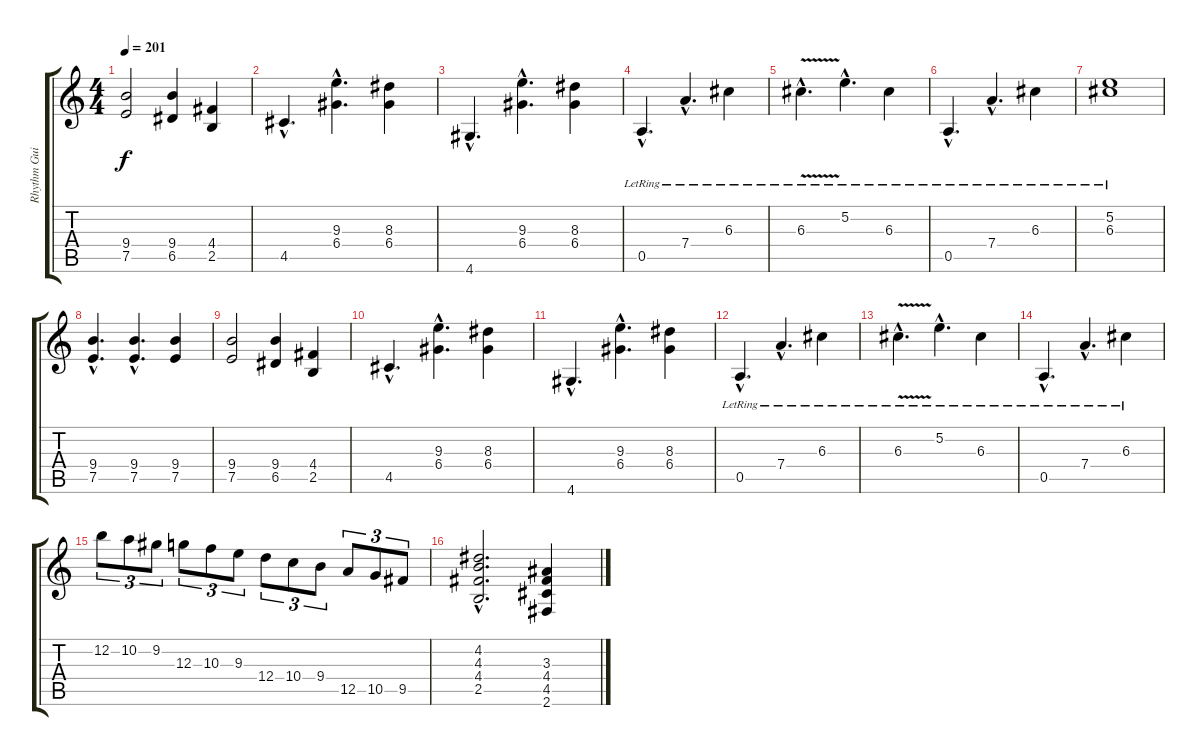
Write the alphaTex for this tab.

\track ("Rhythm Guitar" "Rhythm Gui") {instrument distortionguitar}
\staff {score tabs}
\tuning (E4 B3 G3 D3 A2 E2) {hide}
\ts (4 4)
\tempo 201
\clef g2
\ks c
(9.4 7.5).2{dy f} (9.4 6.5).4 (4.4 2.5).4 |
4.5{hac}.4{d} (9.3{hac} 6.4{hac}).4{d} (8.3 6.4).4 |
4.6{hac}.4{d} (9.3{hac} 6.4{hac}).4{d} (8.3 6.4).4 |
0.5{hac lr}.4{d} 7.4{hac lr}.4{d} 6.3{lr}.4 |
6.3{v hac lr}.4{d} 5.2{hac lr}.4{d} 6.3{lr}.4 |
0.5{hac lr}.4{d} 7.4{hac lr}.4{d} 6.3{lr}.4 |
(5.2{lr} 6.3{lr}).1 |
(9.4{hac} 7.5{hac}).4{d} (9.4{hac} 7.5{hac}).4{d} (9.4 7.5).4 |
(9.4 7.5).2 (9.4 6.5).4 (4.4 2.5).4 |
4.5{hac}.4{d} (9.3{hac} 6.4{hac}).4{d} (8.3 6.4).4 |
4.6{hac}.4{d} (9.3{hac} 6.4{hac}).4{d} (8.3 6.4).4 |
0.5{hac lr}.4{d} 7.4{hac lr}.4{d} 6.3{lr}.4 |
6.3{v hac lr}.4{d} 5.2{hac lr}.4{d} 6.3{lr}.4 |
0.5{hac lr}.4{d} 7.4{hac lr}.4{d} 6.3{lr}.4 |
12.2.8{tu (3 2)} 10.2.8{tu (3 2)} 9.2.8{tu (3 2)} 12.3.8{tu (3 2)} 10.3.8{tu (3 2)} 9.3.8{tu (3 2)} 12.4.8{tu (3 2)} 10.4.8{tu (3 2)} 9.4.8{tu (3 2)} 12.5.8{tu (3 2)} 10.5.8{tu (3 2)} 9.5.8{tu (3 2)} |
(4.2{hac} 4.3{hac} 4.4{hac} 2.5{hac}).2{d} (3.3 4.4 4.5 2.6).4
